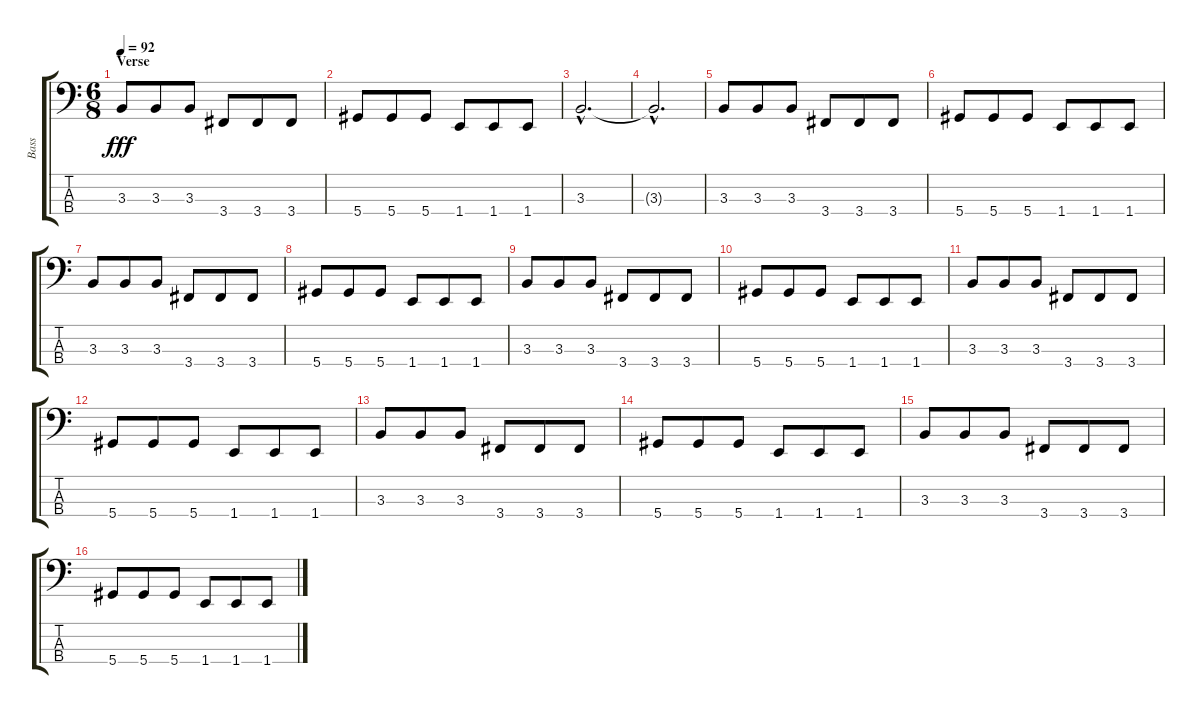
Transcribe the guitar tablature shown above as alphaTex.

\track ("Bass" "Bass") {instrument electricbassfinger}
\staff {score tabs}
\tuning (Gb2 Db2 Ab1 Eb1) {hide}
\ts (6 8)
\section ("" "Verse")
\tempo 92
\clef f4
\ks c
3.3.8{dy fff} 3.3.8 3.3.8 3.4.8 3.4.8 3.4.8 |
5.4.8 5.4.8 5.4.8 1.4.8 1.4.8 1.4.8 |
3.3{hac}.2{d} |
3.3{hac t}.2{d} |
3.3.8 3.3.8 3.3.8 3.4.8 3.4.8 3.4.8 |
5.4.8 5.4.8 5.4.8 1.4.8 1.4.8 1.4.8 |
3.3.8 3.3.8 3.3.8 3.4.8 3.4.8 3.4.8 |
5.4.8 5.4.8 5.4.8 1.4.8 1.4.8 1.4.8 |
3.3.8 3.3.8 3.3.8 3.4.8 3.4.8 3.4.8 |
5.4.8 5.4.8 5.4.8 1.4.8 1.4.8 1.4.8 |
3.3.8 3.3.8 3.3.8 3.4.8 3.4.8 3.4.8 |
5.4.8 5.4.8 5.4.8 1.4.8 1.4.8 1.4.8 |
3.3.8 3.3.8 3.3.8 3.4.8 3.4.8 3.4.8 |
5.4.8 5.4.8 5.4.8 1.4.8 1.4.8 1.4.8 |
3.3.8 3.3.8 3.3.8 3.4.8 3.4.8 3.4.8 |
5.4.8 5.4.8 5.4.8 1.4.8 1.4.8 1.4.8
